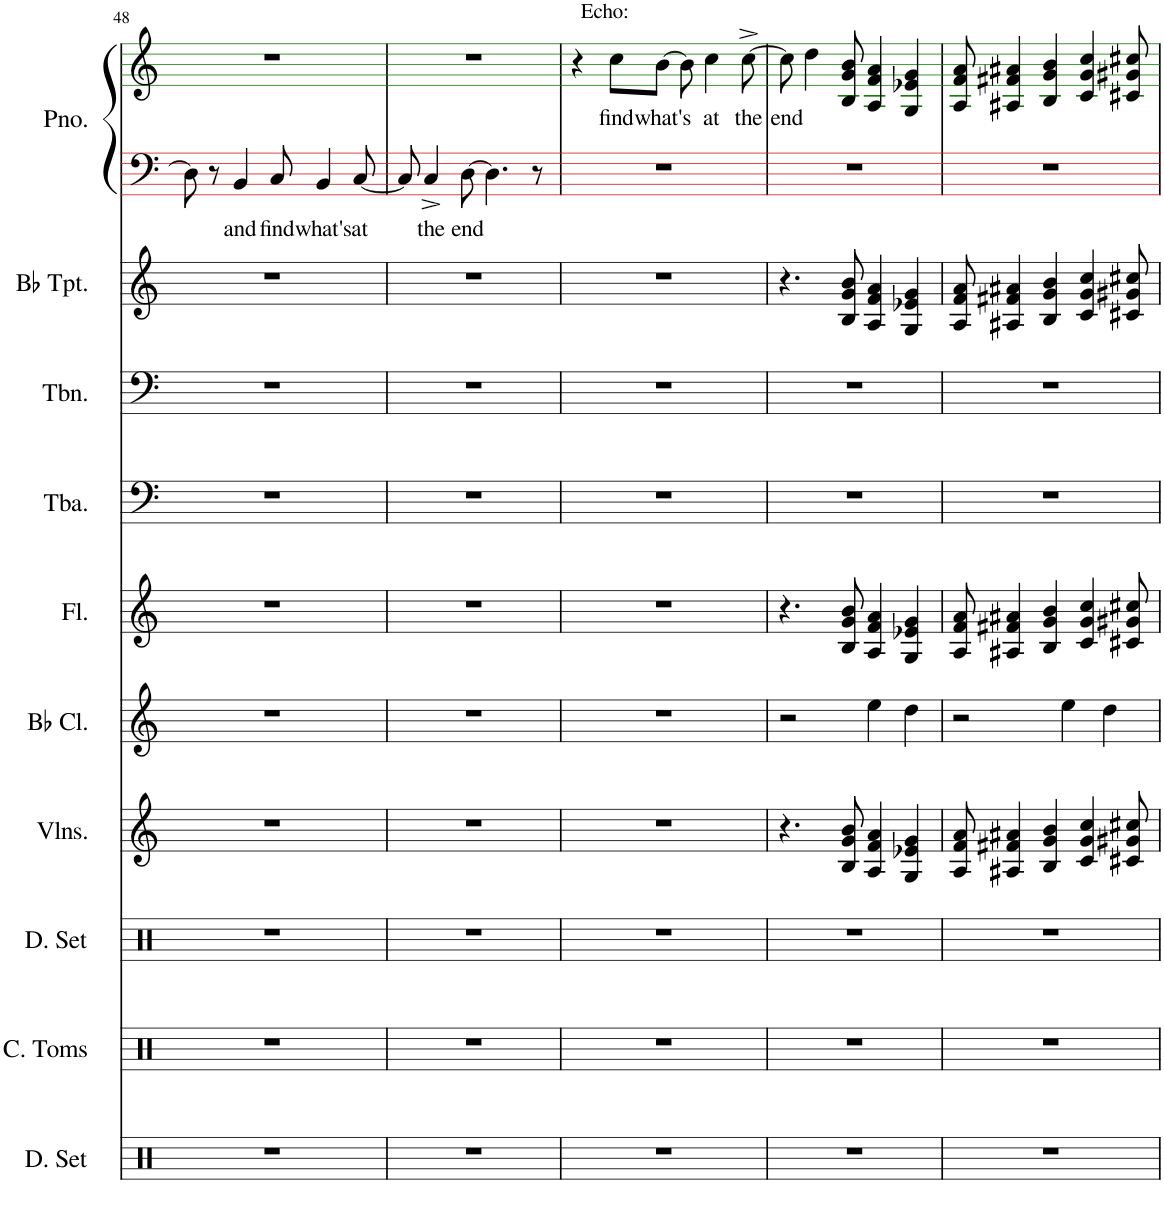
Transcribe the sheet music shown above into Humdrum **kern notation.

**kern	**kern	**kern	**kern	**kern	**kern	**kern	**kern	**kern	**kern	**text	**kern	**text
*part10	*part9	*part8	*part7	*part6	*part5	*part4	*part3	*part2	*part1	*part1	*part1	*part1
*staff11	*staff10	*staff9	*staff8	*staff7	*staff6	*staff5	*staff4	*staff3	*staff2	*staff2	*staff1	*staff1
*I"Drumset	*I"Concert Toms	*I"Drumset	*I"Violins	*I"Bb Clarinet	*I"Flute	*I"Tuba	*I"Trombone	*I"Bb Trumpet	*I"Piano	*	*	*
*I'D. Set	*I'C. Toms	*I'D. Set	*I'Vlns.	*I'Bb Cl.	*I'Fl.	*I'Tba.	*I'Tbn.	*I'Bb Tpt.	*I'Pno.	*	*	*
!!LO:PB:g=z
*clefX	*clefX	*clefX	*clefG2	*clefG2	*clefG2	*clefF4	*clefF4	*clefG2	*clefF4	*	*clefG2	*
*	*	*	*	*ITrd1c2	*	*	*	*ITrd1c2	*	*	*	*
*k[]	*k[]	*k[]	*k[]	*k[]	*k[]	*k[]	*k[]	*k[]	*k[]	*	*k[]	*
*M4/4	*M4/4	*M4/4	*M4/4	*M4/4	*M4/4	*M4/4	*M4/4	*M4/4	*M4/4	*	*M4/4	*
=48	=48	=48	=48	=48	=48	=48	=48	=48	=48	=48	=48	=48
1r	1r	1r	1r	1r	1r	1r	1r	1r	8D\]	.	1r	.
.	.	.	.	.	.	.	.	.	8r	.	.	.
!	!	!	!	!	!	!	!	!	!	!LO:LY:b	!	!
.	.	.	.	.	.	.	.	.	4BB/	and	.	.
!	!	!	!	!	!	!	!	!	!	!LO:LY:b	!	!
.	.	.	.	.	.	.	.	.	8C/	find	.	.
!	!	!	!	!	!	!	!	!	!	!LO:LY:b	!	!
.	.	.	.	.	.	.	.	.	4BB/	what's	.	.
!	!	!	!	!	!	!	!	!	!	!LO:LY:b	!	!
.	.	.	.	.	.	.	.	.	[8C/	at	.	.
=49	=49	=49	=49	=49	=49	=49	=49	=49	=49	=49	=49	=49
1r	1r	1r	1r	1r	1r	1r	1r	1r	8C/]	.	1r	.
!	!	!	!	!	!	!	!	!	!	!LO:LY:b	!	!
.	.	.	.	.	.	.	.	.	4C^/	the	.	.
!	!	!	!	!	!	!	!	!	!	!LO:LY:b	!	!
.	.	.	.	.	.	.	.	.	[8D\	end	.	.
.	.	.	.	.	.	.	.	.	4.D\]	.	.	.
.	.	.	.	.	.	.	.	.	8r	.	.	.
=50	=50	=50	=50	=50	=50	=50	=50	=50	=50	=50	=50	=50
1r	1r	1r	1r	1r	1r	1r	1r	1r	1r	.	4r	.
!	!	!	!	!	!	!	!	!	!	!	!LO:TX:a:t=Echo&colon;	!
!	!	!	!	!	!	!	!	!	!	!	!	!LO:LY:b
.	.	.	.	.	.	.	.	.	.	.	8cc\L	find
!	!	!	!	!	!	!	!	!	!	!	!	!LO:LY:b
.	.	.	.	.	.	.	.	.	.	.	[8b\J	what's
.	.	.	.	.	.	.	.	.	.	.	8b\]	.
!	!	!	!	!	!	!	!	!	!	!	!	!LO:LY:b
.	.	.	.	.	.	.	.	.	.	.	4cc\	at
!	!	!	!	!	!	!	!	!	!	!	!	!LO:LY:b
.	.	.	.	.	.	.	.	.	.	.	[8cc^\	the
=51	=51	=51	=51	=51	=51	=51	=51	=51	=51	=51	=51	=51
!	!	!	!	!	!	!	!	!	!	!	!	!LO:LY:b
1r	1r	1r	4.r	2r	4.r	1r	1r	4.r	1r	.	8cc\]	end
.	.	.	.	.	.	.	.	.	.	.	4dd\	.
.	.	.	8B/ 8g/ 8b/	.	8B/ 8g/ 8b/	.	.	8B/ 8g/ 8b/	.	.	8B/ 8g/ 8b/	.
.	.	.	4A/ 4f/ 4a/	4ee\	4A/ 4f/ 4a/	.	.	4A/ 4f/ 4a/	.	.	4A/ 4f/ 4a/	.
.	.	.	4G/ 4e-X/ 4g/	4dd\	4G/ 4e-X/ 4g/	.	.	4G/ 4e-X/ 4g/	.	.	4G/ 4e-X/ 4g/	.
=52	=52	=52	=52	=52	=52	=52	=52	=52	=52	=52	=52	=52
1r	1r	1r	8A/ 8f/ 8a/	2r	8A/ 8f/ 8a/	1r	1r	8A/ 8f/ 8a/	1r	.	8A/ 8f/ 8a/	.
.	.	.	4A#X/ 4f#X/ 4a#X/	.	4A#X/ 4f#X/ 4a#X/	.	.	4A#X/ 4f#X/ 4a#X/	.	.	4A#X/ 4f#X/ 4a#X/	.
.	.	.	4B/ 4g/ 4b/	.	4B/ 4g/ 4b/	.	.	4B/ 4g/ 4b/	.	.	4B/ 4g/ 4b/	.
.	.	.	.	4ee\	.	.	.	.	.	.	.	.
.	.	.	4c/ 4g/ 4cc/	.	4c/ 4g/ 4cc/	.	.	4c/ 4g/ 4cc/	.	.	4c/ 4g/ 4cc/	.
.	.	.	.	4dd\	.	.	.	.	.	.	.	.
.	.	.	8c#X/ 8g#X/ 8cc#X/	.	8c#X/ 8g#X/ 8cc#X/	.	.	8c#X/ 8g#X/ 8cc#X/	.	.	8c#X/ 8g#X/ 8cc#X/	.
=	=	=	=	=	=	=	=	=	=	=	=	=
*-	*-	*-	*-	*-	*-	*-	*-	*-	*-	*-	*-	*-
